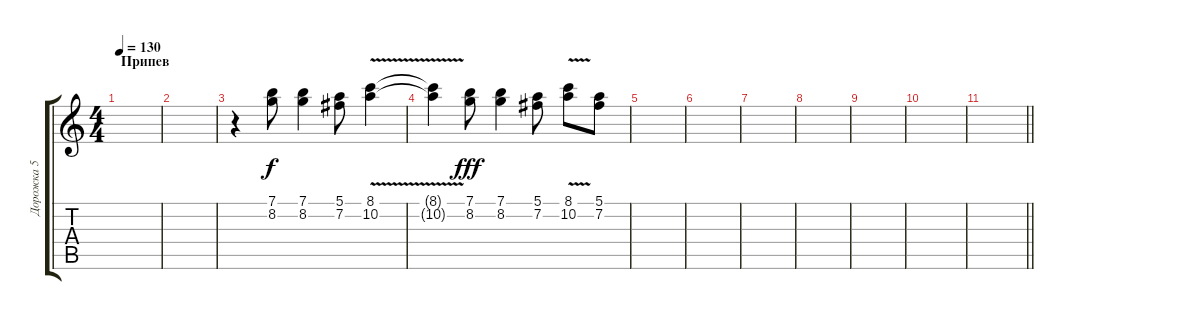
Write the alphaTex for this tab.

\track ("Дорожка 5" "Дорожка 5") {instrument acousticguitarsteel}
\staff {score tabs}
\tuning (E4 B3 G3 D3 A2 E2) {hide}
\ts (4 4)
\section ("" "Припев")
\tempo 130
\clef g2
\ks c
|
|
r.4 (7.1 8.2).8 (7.1 8.2).4 (5.1 7.2).8 (8.1{v} 10.2{v}).4 |
(8.1{t} 10.2{t}).4{dy f} (7.1 8.2).8{dy fff} (7.1 8.2).4 (5.1 7.2).8 (8.1{v} 10.2{v}).8 (5.1 7.2).8 |
|
|
|
|
|
|
\barLineRight lightlight
